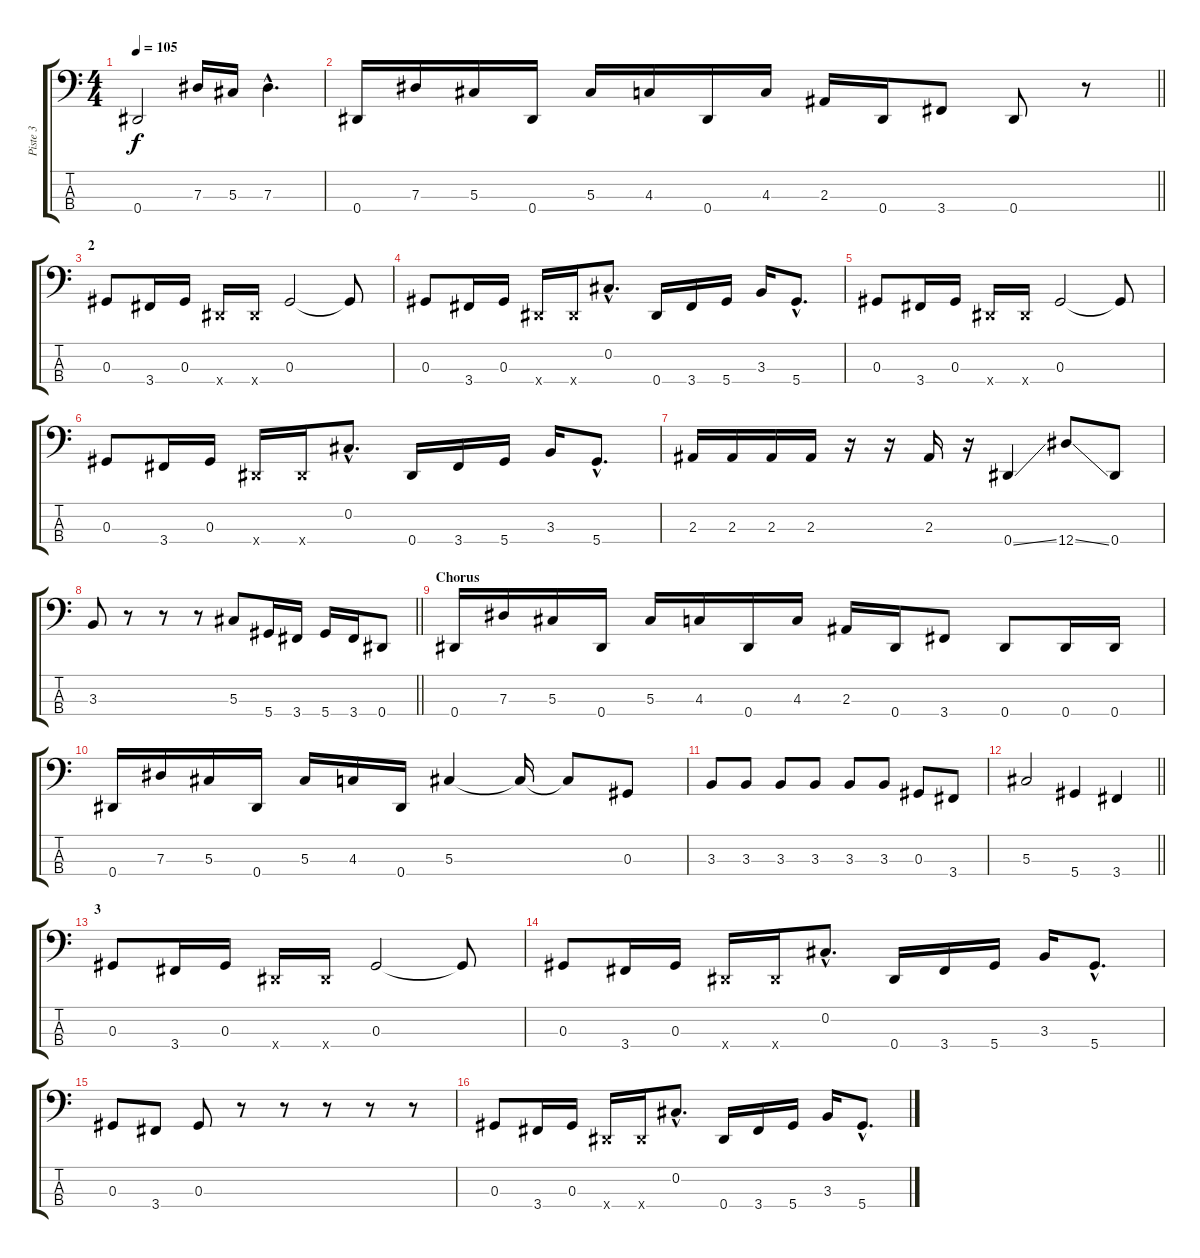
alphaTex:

\track ("Piste 3" "Piste 3") {instrument electricbasspick}
\staff {score tabs}
\tuning (Gb2 Db2 Ab1 Eb1) {hide}
\ts (4 4)
\tempo 105
\clef f4
\ks c
0.4.2{dy f} 7.3.16 5.3.16 7.3{hac}.4{d} |
\barLineRight lightlight
0.4.16 7.3.16 5.3.16 0.4.16 5.3.16 4.3.16 0.4.16 4.3.16 2.3.16 0.4.16 3.4.8 0.4.8 r.8 |
\section ("" "2")
0.3.8 3.4.16 0.3.16 0.4{x}.16 0.4{x}.16 0.3.2 0.3{t}.8 |
0.3.8 3.4.16 0.3.16 0.4{x}.16 0.4{x}.16 0.2{hac}.8{d} 0.4.16 3.4.16 5.4.16 3.3.16 5.4{hac}.8{d} |
0.3.8 3.4.16 0.3.16 0.4{x}.16 0.4{x}.16 0.3.2 0.3{t}.8 |
0.3.8 3.4.16 0.3.16 0.4{x}.16 0.4{x}.16 0.2{hac}.8{d} 0.4.16 3.4.16 5.4.16 3.3.16 5.4{hac}.8{d} |
2.3.16 2.3.16 2.3.16 2.3.16 r.16 r.16 2.3.16 r.16 0.4{ss}.4 12.4{ss}.8 0.4.8 |
\barLineRight lightlight
3.3.8 r.8 r.8 r.8 5.3.8 5.4.16 3.4.16 5.4.16 3.4.16 0.4.8 |
\section ("" "Chorus")
0.4.16 7.3.16 5.3.16 0.4.16 5.3.16 4.3.16 0.4.16 4.3.16 2.3.16 0.4.16 3.4.8 0.4.8 0.4.16 0.4.16 |
0.4.16 7.3.16 5.3.16 0.4.16 5.3.16 4.3.16 0.4.16 5.3.4 5.3{t}.16 5.3{t}.8 0.3.8 |
3.3.8 3.3.8 3.3.8 3.3.8 3.3.8 3.3.8 0.3.8 3.4.8 |
\barLineRight lightlight
5.3.2 5.4.4 3.4.4 |
\section ("" "3")
0.3.8 3.4.16 0.3.16 0.4{x}.16 0.4{x}.16 0.3.2 0.3{t}.8 |
0.3.8 3.4.16 0.3.16 0.4{x}.16 0.4{x}.16 0.2{hac}.8{d} 0.4.16 3.4.16 5.4.16 3.3.16 5.4{hac}.8{d} |
0.3.8 3.4.8 0.3.8 r.8 r.8 r.8 r.8 r.8 |
0.3.8 3.4.16 0.3.16 0.4{x}.16 0.4{x}.16 0.2{hac}.8{d} 0.4.16 3.4.16 5.4.16 3.3.16 5.4{hac}.8{d}
